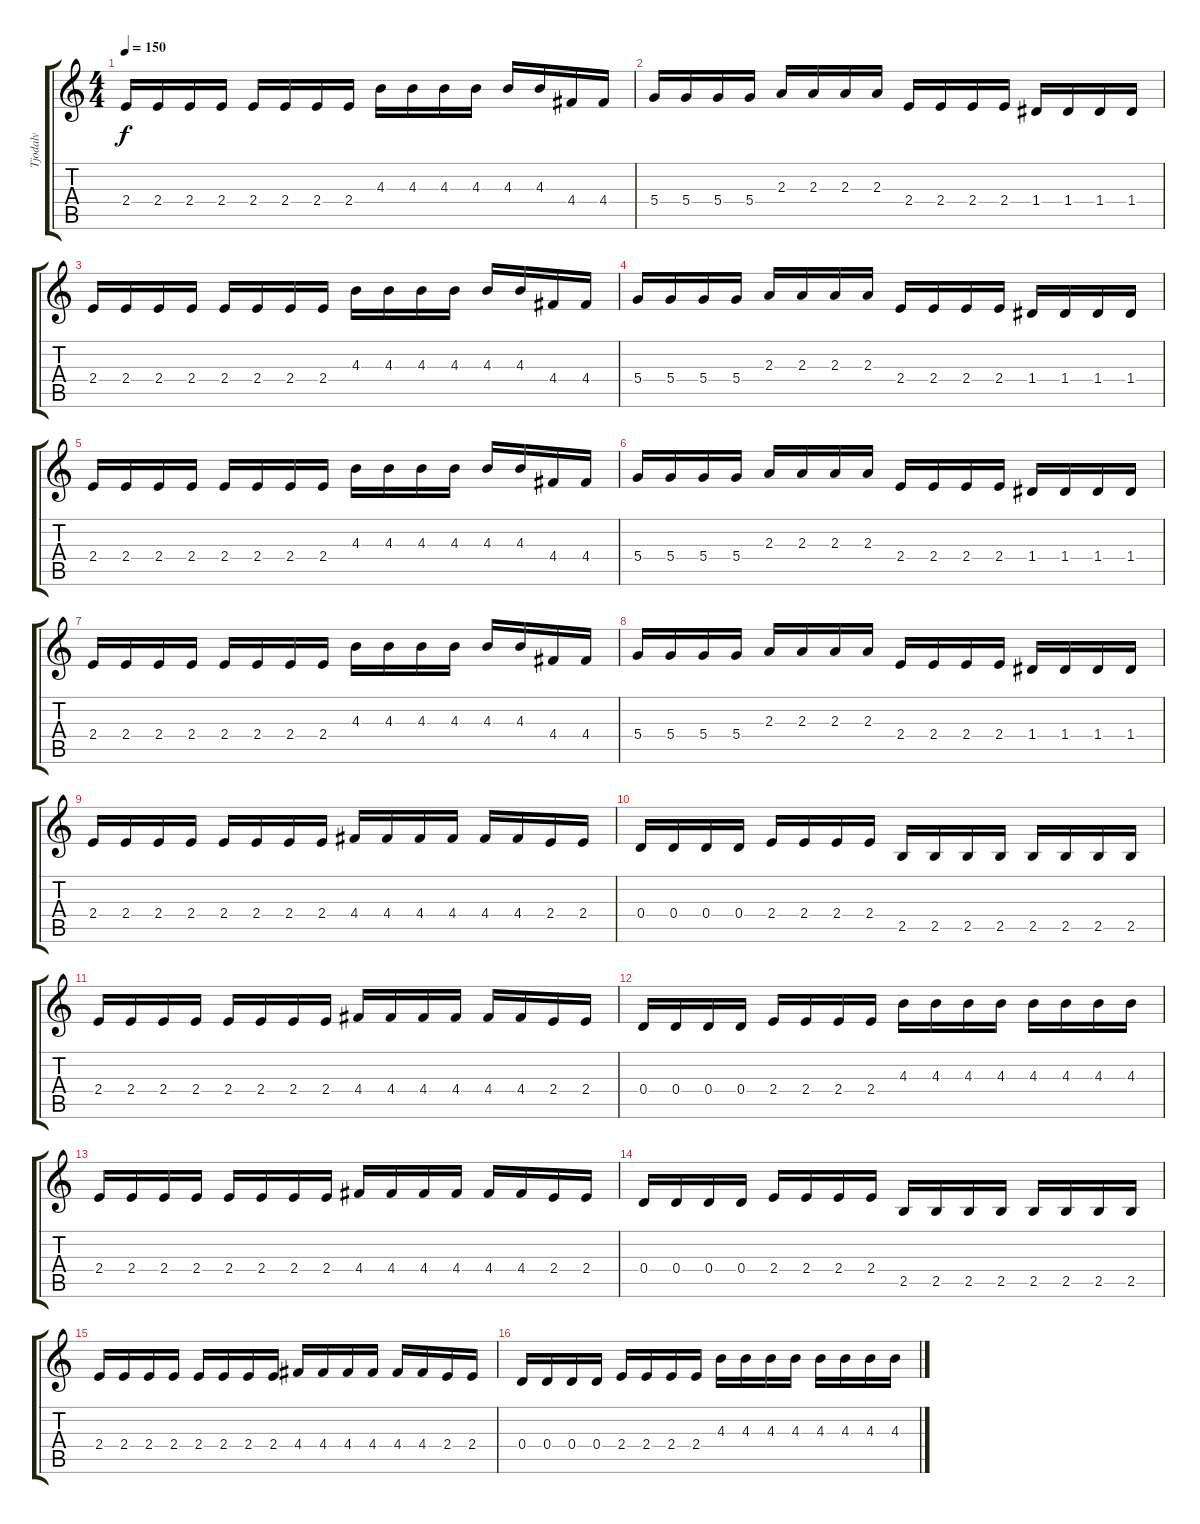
\track ("Tjodalv" "Tjodalv") {instrument overdrivenguitar}
\staff {score tabs}
\tuning (E4 B3 G3 D3 A2 E2) {hide}
\ts (4 4)
\tempo 150
\clef g2
\ks c
2.4.16{dy f instrument overdrivenguitar} 2.4.16 2.4.16 2.4.16 2.4.16 2.4.16 2.4.16 2.4.16 4.3.16 4.3.16 4.3.16 4.3.16 4.3.16 4.3.16 4.4.16 4.4.16 |
5.4.16 5.4.16 5.4.16 5.4.16 2.3.16 2.3.16 2.3.16 2.3.16 2.4.16 2.4.16 2.4.16 2.4.16 1.4.16 1.4.16 1.4.16 1.4.16 |
2.4.16 2.4.16 2.4.16 2.4.16 2.4.16 2.4.16 2.4.16 2.4.16 4.3.16 4.3.16 4.3.16 4.3.16 4.3.16 4.3.16 4.4.16 4.4.16 |
5.4.16 5.4.16 5.4.16 5.4.16 2.3.16 2.3.16 2.3.16 2.3.16 2.4.16 2.4.16 2.4.16 2.4.16 1.4.16 1.4.16 1.4.16 1.4.16 |
2.4.16 2.4.16 2.4.16 2.4.16 2.4.16 2.4.16 2.4.16 2.4.16 4.3.16 4.3.16 4.3.16 4.3.16 4.3.16 4.3.16 4.4.16 4.4.16 |
5.4.16 5.4.16 5.4.16 5.4.16 2.3.16 2.3.16 2.3.16 2.3.16 2.4.16 2.4.16 2.4.16 2.4.16 1.4.16 1.4.16 1.4.16 1.4.16 |
2.4.16 2.4.16 2.4.16 2.4.16 2.4.16 2.4.16 2.4.16 2.4.16 4.3.16 4.3.16 4.3.16 4.3.16 4.3.16 4.3.16 4.4.16 4.4.16 |
5.4.16 5.4.16 5.4.16 5.4.16 2.3.16 2.3.16 2.3.16 2.3.16 2.4.16 2.4.16 2.4.16 2.4.16 1.4.16 1.4.16 1.4.16 1.4.16 |
2.4.16 2.4.16 2.4.16 2.4.16 2.4.16 2.4.16 2.4.16 2.4.16 4.4.16 4.4.16 4.4.16 4.4.16 4.4.16 4.4.16 2.4.16 2.4.16 |
0.4.16 0.4.16 0.4.16 0.4.16 2.4.16 2.4.16 2.4.16 2.4.16 2.5.16 2.5.16 2.5.16 2.5.16 2.5.16 2.5.16 2.5.16 2.5.16 |
2.4.16 2.4.16 2.4.16 2.4.16 2.4.16 2.4.16 2.4.16 2.4.16 4.4.16 4.4.16 4.4.16 4.4.16 4.4.16 4.4.16 2.4.16 2.4.16 |
0.4.16 0.4.16 0.4.16 0.4.16 2.4.16 2.4.16 2.4.16 2.4.16 4.3.16 4.3.16 4.3.16 4.3.16 4.3.16 4.3.16 4.3.16 4.3.16 |
2.4.16 2.4.16 2.4.16 2.4.16 2.4.16 2.4.16 2.4.16 2.4.16 4.4.16 4.4.16 4.4.16 4.4.16 4.4.16 4.4.16 2.4.16 2.4.16 |
0.4.16 0.4.16 0.4.16 0.4.16 2.4.16 2.4.16 2.4.16 2.4.16 2.5.16 2.5.16 2.5.16 2.5.16 2.5.16 2.5.16 2.5.16 2.5.16 |
2.4.16 2.4.16 2.4.16 2.4.16 2.4.16 2.4.16 2.4.16 2.4.16 4.4.16 4.4.16 4.4.16 4.4.16 4.4.16 4.4.16 2.4.16 2.4.16 |
0.4.16 0.4.16 0.4.16 0.4.16 2.4.16 2.4.16 2.4.16 2.4.16 4.3.16 4.3.16 4.3.16 4.3.16 4.3.16 4.3.16 4.3.16 4.3.16
